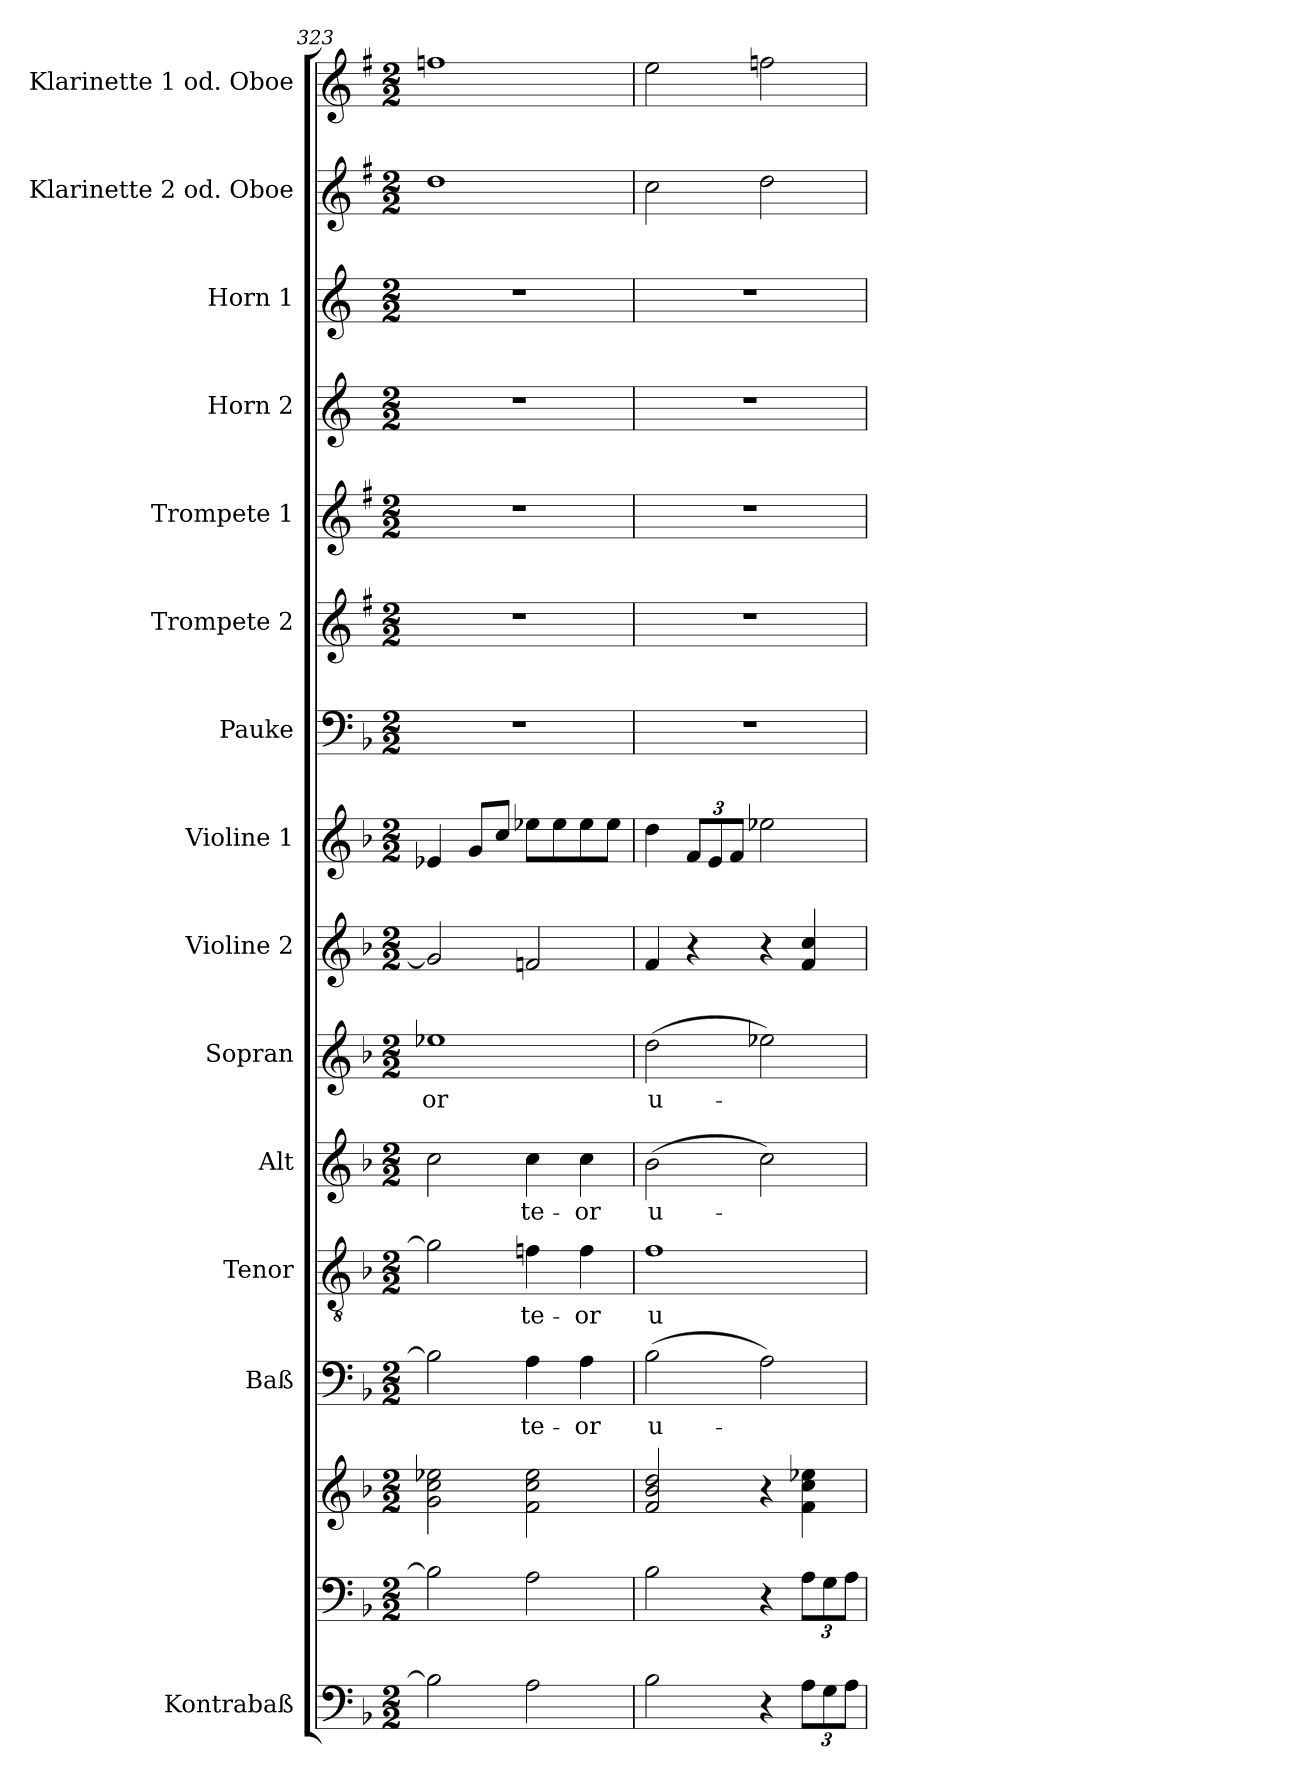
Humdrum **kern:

**kern	**kern	**kern	**kern	**text	**kern	**text	**kern	**text	**kern	**text	**kern	**kern	**kern	**kern	**kern	**kern	**kern	**kern	**kern
*part15	*part14	*part14	*part13	*part13	*part12	*part12	*part11	*part11	*part10	*part10	*part9	*part8	*part7	*part6	*part5	*part4	*part3	*part2	*part1
*staff16	*staff15	*staff14	*staff13	*staff13	*staff12	*staff12	*staff11	*staff11	*staff10	*staff10	*staff9	*staff8	*staff7	*staff6	*staff5	*staff4	*staff3	*staff2	*staff1
*I"Kontrabaß	*	*	*I"Baß	*	*I"Tenor	*	*I"Alt	*	*I"Sopran	*	*I"Violine 2	*I"Violine 1	*I"Pauke	*I"Trompete 2	*I"Trompete 1	*I"Horn 2	*I"Horn 1	*I"Klarinette 2 od. Oboe	*I"Klarinette 1 od. Oboe
*	*	*	*	*	*	*	*	*	*	*	*	*	*	*I'Tpt	*I'Tpt	*I'Hn	*I'Hn	*	*
*clefF4	*clefF4	*clefG2	*clefF4	*	*clefGv2	*	*clefG2	*	*clefG2	*	*clefG2	*clefG2	*clefF4	*clefG2	*clefG2	*clefG2	*clefG2	*clefG2	*clefG2
*ITrd7c12	*	*	*	*	*	*	*	*	*	*	*	*	*	*ITrd1c2	*ITrd1c2	*ITrd4c7	*ITrd4c7	*ITrd1c2	*ITrd1c2
*k[b-]	*k[b-]	*k[b-]	*k[b-]	*	*k[b-]	*	*k[b-]	*	*k[b-]	*	*k[b-]	*k[b-]	*k[b-]	*k[b-]	*k[b-]	*k[b-]	*k[b-]	*k[b-]	*k[b-]
*F:	*F:	*F:	*F:	*	*F:	*	*F:	*	*F:	*	*F:	*F:	*F:	*F:	*F:	*F:	*F:	*F:	*F:
*M2/2	*M2/2	*M2/2	*M2/2	*	*M2/2	*	*M2/2	*	*M2/2	*	*M2/2	*M2/2	*M2/2	*M2/2	*M2/2	*M2/2	*M2/2	*M2/2	*M2/2
=323	=323	=323	=323	=323	=323	=323	=323	=323	=323	=323	=323	=323	=323	=323	=323	=323	=323	=323	=323
!	!	!	!	!	!	!	!	!	!	!LO:LY:b	!	!	!	!	!	!	!	!	!
2BB-\]	2B-\]	2g\ 2cc\ 2ee-X\	2B-\]	.	2g\]	.	2cc\	.	1ee-X	-or	2g/]	4e-X/	1r	1r	1r	1r	1r	1cc	1ee-X
.	.	.	.	.	.	.	.	.	.	.	.	8g/L	.	.	.	.	.	.	.
.	.	.	.	.	.	.	.	.	.	.	.	8cc/J	.	.	.	.	.	.	.
!	!	!	!	!LO:LY:b	!	!LO:LY:b	!	!LO:LY:b	!	!	!	!	!	!	!	!	!	!	!
2AA\	2A\	2f\ 2cc\ 2ee-\	4A\	-te-	4fn\	-te-	4cc\	-te-	.	.	2fn/	8ee-X\L	.	.	.	.	.	.	.
.	.	.	.	.	.	.	.	.	.	.	.	8ee-\	.	.	.	.	.	.	.
!	!	!	!	!LO:LY:b	!	!LO:LY:b	!	!LO:LY:b	!	!	!	!	!	!	!	!	!	!	!
.	.	.	4A\	-or	4f\	-or	4cc\	-or	.	.	.	8ee-\	.	.	.	.	.	.	.
.	.	.	.	.	.	.	.	.	.	.	.	8ee-\J	.	.	.	.	.	.	.
=324	=324	=324	=324	=324	=324	=324	=324	=324	=324	=324	=324	=324	=324	=324	=324	=324	=324	=324	=324
!	!	!	!	!LO:LY:b	!	!LO:LY:b	!	!LO:LY:b	!	!LO:LY:b	!	!	!	!	!	!	!	!	!
2BB-\	2B-\	2f/ 2b-/ 2dd/	(>2B-\	u-	1f	u-	(>2b-\	u-	(>2dd\	u-	4f/	4dd\	1r	1r	1r	1r	1r	2b-\	2dd\
*	*	*	*	*	*	*	*	*	*	*	*	*Xbrackettup	*	*	*	*	*	*	*
.	.	.	.	.	.	.	.	.	.	.	4r	12f/L	.	.	.	.	.	.	.
.	.	.	.	.	.	.	.	.	.	.	.	12e/	.	.	.	.	.	.	.
.	.	.	.	.	.	.	.	.	.	.	.	12f/J	.	.	.	.	.	.	.
4r	4r	4r	2A\)	.	.	.	2cc\)	.	2ee-X\)	.	4r	2ee-X\	.	.	.	.	.	2cc\	2ee-X\
12AA\L	12A\L	4f\ 4cc\ 4ee-X\	.	.	.	.	.	.	.	.	4f/ 4cc/	.	.	.	.	.	.	.	.
12GG\	12G\	.	.	.	.	.	.	.	.	.	.	.	.	.	.	.	.	.	.
12AA\J	12A\J	.	.	.	.	.	.	.	.	.	.	.	.	.	.	.	.	.	.
=	=	=	=	=	=	=	=	=	=	=	=	=	=	=	=	=	=	=	=
*-	*-	*-	*-	*-	*-	*-	*-	*-	*-	*-	*-	*-	*-	*-	*-	*-	*-	*-	*-
